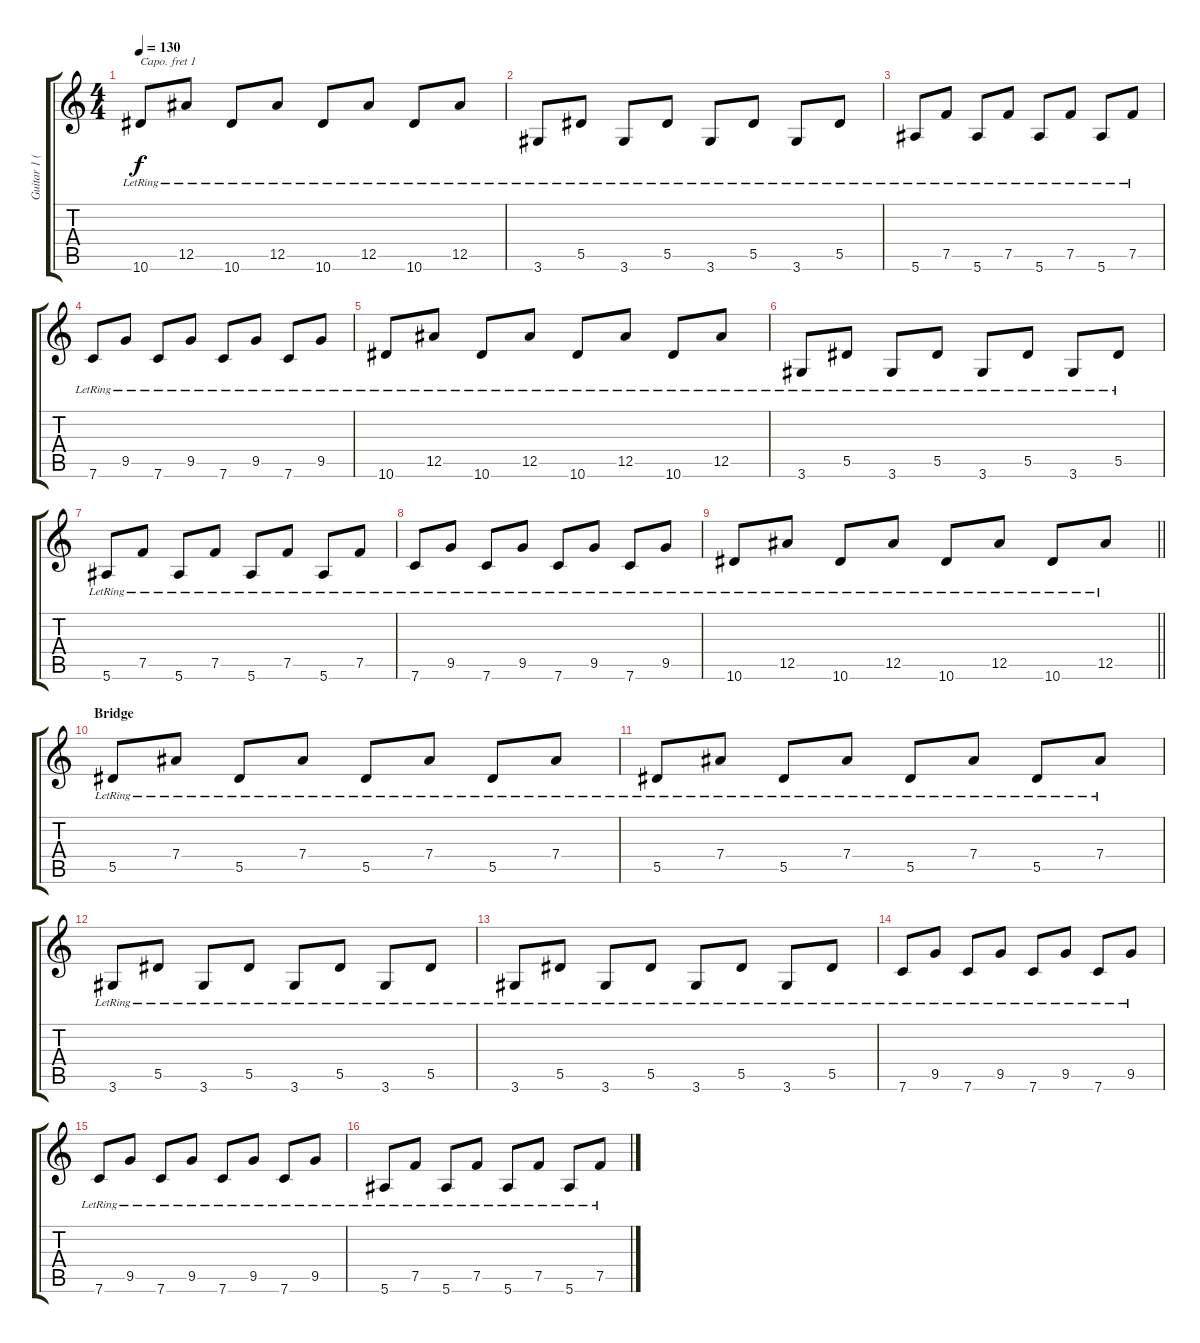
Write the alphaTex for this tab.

\track ("Guitar 1 (Clean)" "Guitar 1 (") {instrument electricguitarclean}
\staff {score tabs}
\capo 1
\tuning (E4 B3 G3 D3 A2 E2) {hide}
\ts (4 4)
\tempo 130
\clef g2
\ks c
10.6{lr}.8{dy f} 12.5{lr}.8 10.6{lr}.8 12.5{lr}.8 10.6{lr}.8 12.5{lr}.8 10.6{lr}.8 12.5{lr}.8 |
3.6{lr}.8 5.5{lr}.8 3.6{lr}.8 5.5{lr}.8 3.6{lr}.8 5.5{lr}.8 3.6{lr}.8 5.5{lr}.8 |
5.6{lr}.8 7.5{lr}.8 5.6{lr}.8 7.5{lr}.8 5.6{lr}.8 7.5{lr}.8 5.6{lr}.8 7.5{lr}.8 |
7.6{lr}.8 9.5{lr}.8 7.6{lr}.8 9.5{lr}.8 7.6{lr}.8 9.5{lr}.8 7.6{lr}.8 9.5{lr}.8 |
10.6{lr}.8 12.5{lr}.8 10.6{lr}.8 12.5{lr}.8 10.6{lr}.8 12.5{lr}.8 10.6{lr}.8 12.5{lr}.8 |
3.6{lr}.8 5.5{lr}.8 3.6{lr}.8 5.5{lr}.8 3.6{lr}.8 5.5{lr}.8 3.6{lr}.8 5.5{lr}.8 |
5.6{lr}.8 7.5{lr}.8 5.6{lr}.8 7.5{lr}.8 5.6{lr}.8 7.5{lr}.8 5.6{lr}.8 7.5{lr}.8 |
7.6{lr}.8 9.5{lr}.8 7.6{lr}.8 9.5{lr}.8 7.6{lr}.8 9.5{lr}.8 7.6{lr}.8 9.5{lr}.8 |
\barLineRight lightlight
10.6{lr}.8 12.5{lr}.8 10.6{lr}.8 12.5{lr}.8 10.6{lr}.8 12.5{lr}.8 10.6{lr}.8 12.5{lr}.8 |
\section ("" "Bridge")
5.5{lr}.8 7.4{lr}.8 5.5{lr}.8 7.4{lr}.8 5.5{lr}.8 7.4{lr}.8 5.5{lr}.8 7.4{lr}.8 |
5.5{lr}.8 7.4{lr}.8 5.5{lr}.8 7.4{lr}.8 5.5{lr}.8 7.4{lr}.8 5.5{lr}.8 7.4{lr}.8 |
3.6{lr}.8 5.5{lr}.8 3.6{lr}.8 5.5{lr}.8 3.6{lr}.8 5.5{lr}.8 3.6{lr}.8 5.5{lr}.8 |
3.6{lr}.8 5.5{lr}.8 3.6{lr}.8 5.5{lr}.8 3.6{lr}.8 5.5{lr}.8 3.6{lr}.8 5.5{lr}.8 |
7.6{lr}.8 9.5{lr}.8 7.6{lr}.8 9.5{lr}.8 7.6{lr}.8 9.5{lr}.8 7.6{lr}.8 9.5{lr}.8 |
7.6{lr}.8 9.5{lr}.8 7.6{lr}.8 9.5{lr}.8 7.6{lr}.8 9.5{lr}.8 7.6{lr}.8 9.5{lr}.8 |
5.6{lr}.8 7.5{lr}.8 5.6{lr}.8 7.5{lr}.8 5.6{lr}.8 7.5{lr}.8 5.6{lr}.8 7.5{lr}.8
